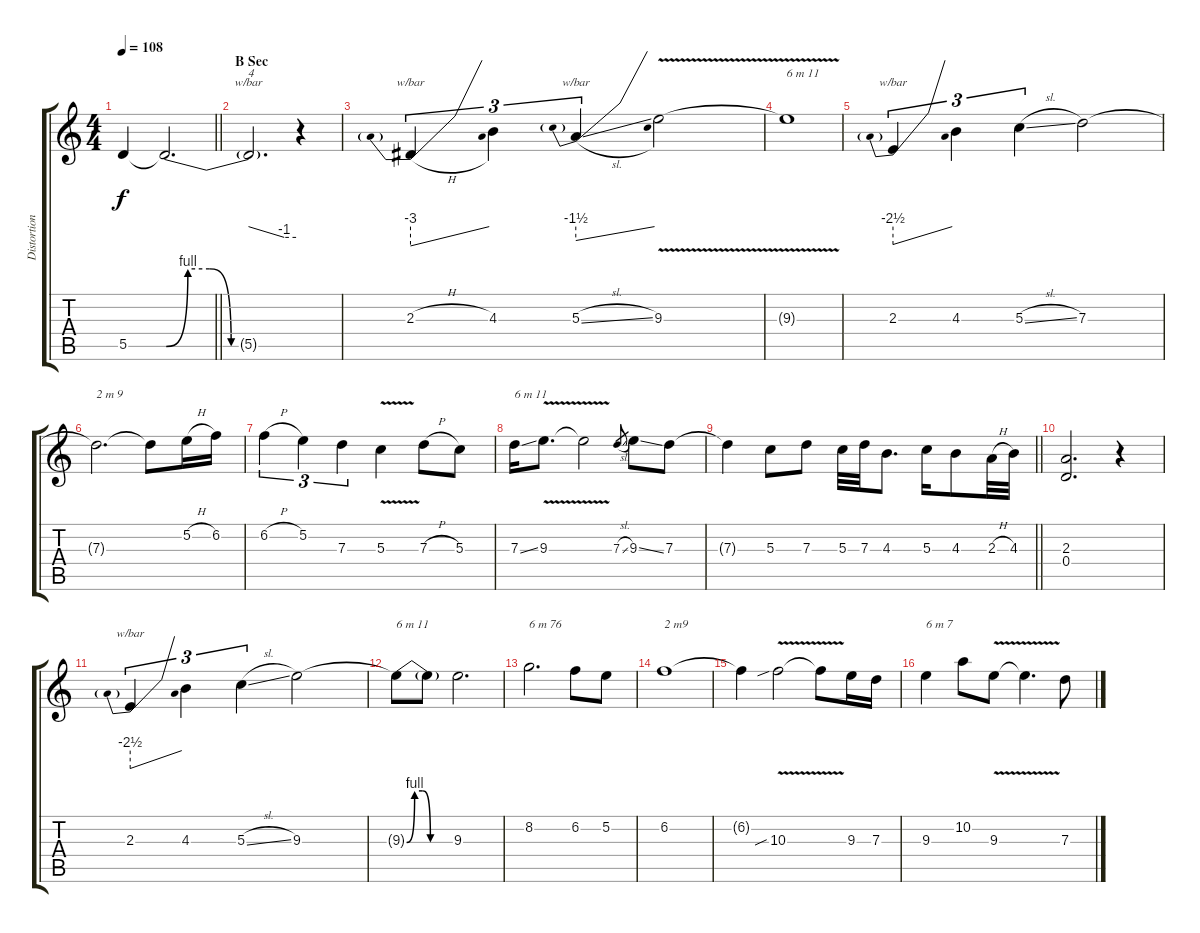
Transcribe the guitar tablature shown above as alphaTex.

\track ("Distortion Guitar 2" "Distortion") {instrument distortionguitar}
\staff {score tabs}
\tuning (E4 B3 G3 D3 A2 E2) {hide}
\ts (4 4)
\tempo 108
\clef g2
\barLineRight lightlight
\ks c
5.5.4{dy f} 5.5{be (custom 0 0 10 4 20 4 30 0 60 0) t}.2{d} |
\section ("" "B Sec")
5.5{t}.2{d tbe (custom default 0 0 45 -4 60 -4) txt "4"} r.4 |
2.3{h}.4{tu (3 2) tbe (predivedive default 0 -12 60 0) txt ""} 4.3.4{tu (3 2)} 5.3{sl}.4{tu (3 2) tbe (predivedive default 0 -6 60 0)} 9.3{v}.2 |
9.3{t}.1{txt "6 m 11"} |
2.3.4{tu (3 2) tbe (predivedive default 0 -10 60 0)} 4.3.4{tu (3 2)} 5.3{sl}.4{tu (3 2)} 7.3.2 |
7.3{t}.2{d txt "2 m 9"} 7.3{t}.8 5.2{h}.16 6.2.16 |
6.2{h}.4{tu (3 2)} 5.2.4{tu (3 2)} 7.3.4{tu (3 2)} 5.3{v}.4 7.3{h}.8 5.3.8 |
7.3{ss}.16{txt "6 m 11"} 9.3{v}.8{d} 9.3{t}.2 7.3{sl}.8{gr} 9.3{ss}.8 7.3.8 |
\barLineRight lightlight
7.3{t}.4 5.3.8 7.3.8 5.3.32 7.3.32 4.3.8{d} 5.3.16 4.3.8 2.3{h}.32 4.3.32 |
(2.3 0.4).2{d txt ""} r.4 |
2.3.4{tu (3 2) tbe (predivedive default 0 -10 60 0) txt ""} 4.3.4{tu (3 2)} 5.3{sl}.4{tu (3 2)} 9.3.2 |
9.3{be (custom 0 0 10 4 20 4 30 0 60 0) t}.8{txt "6 m 11"} 9.3{t}.8 9.3.2{d} |
8.2.2{d txt "6 m 76"} 6.2.8 5.2.8 |
6.2.1{txt "2 m9"} |
6.2{t}.4 10.3{v sib}.2 10.3{t}.8 9.3.16 7.3.16 |
9.3.4{txt "6 m 7"} 10.2.8 9.3{v}.8 9.3{t}.4{d} 7.3.8
